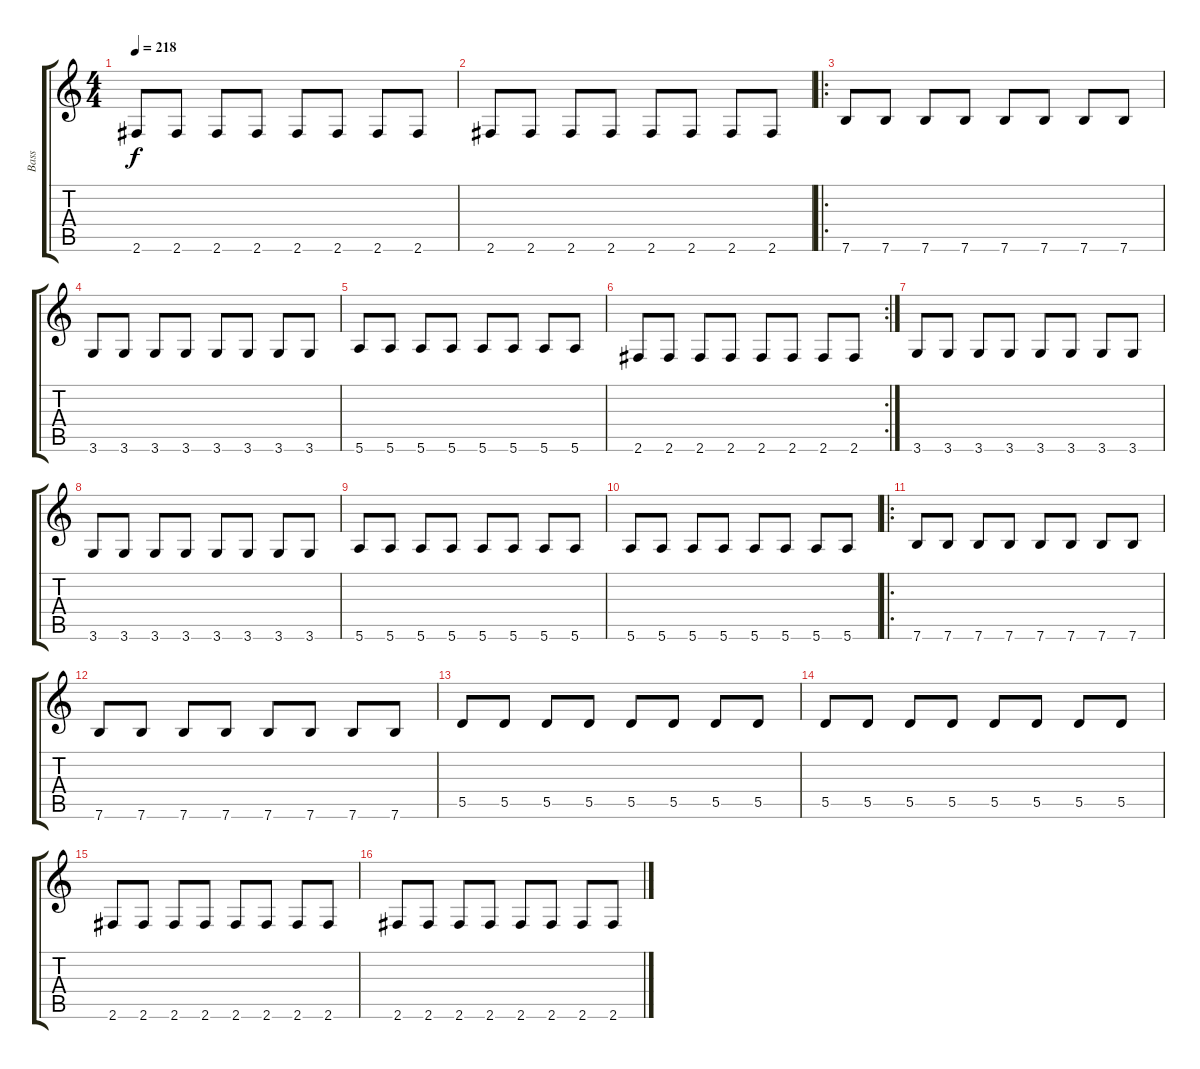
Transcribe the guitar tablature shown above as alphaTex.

\track ("Bass" "Bass") {instrument electricbassfinger}
\staff {score tabs}
\tuning (E4 B3 G3 D3 A2 E2) {hide}
\ts (4 4)
\tempo 218
\clef g2
\ks c
2.6.8{dy f} 2.6.8 2.6.8 2.6.8 2.6.8 2.6.8 2.6.8 2.6.8 |
2.6.8 2.6.8 2.6.8 2.6.8 2.6.8 2.6.8 2.6.8 2.6.8 |
\ro
7.6.8 7.6.8 7.6.8 7.6.8 7.6.8 7.6.8 7.6.8 7.6.8 |
3.6.8 3.6.8 3.6.8 3.6.8 3.6.8 3.6.8 3.6.8 3.6.8 |
5.6.8 5.6.8 5.6.8 5.6.8 5.6.8 5.6.8 5.6.8 5.6.8 |
\rc 2
2.6.8 2.6.8 2.6.8 2.6.8 2.6.8 2.6.8 2.6.8 2.6.8 |
3.6.8 3.6.8 3.6.8 3.6.8 3.6.8 3.6.8 3.6.8 3.6.8 |
3.6.8 3.6.8 3.6.8 3.6.8 3.6.8 3.6.8 3.6.8 3.6.8 |
5.6.8 5.6.8 5.6.8 5.6.8 5.6.8 5.6.8 5.6.8 5.6.8 |
5.6.8 5.6.8 5.6.8 5.6.8 5.6.8 5.6.8 5.6.8 5.6.8 |
\ro
7.6.8 7.6.8 7.6.8 7.6.8 7.6.8 7.6.8 7.6.8 7.6.8 |
7.6.8 7.6.8 7.6.8 7.6.8 7.6.8 7.6.8 7.6.8 7.6.8 |
5.5.8 5.5.8 5.5.8 5.5.8 5.5.8 5.5.8 5.5.8 5.5.8 |
5.5.8 5.5.8 5.5.8 5.5.8 5.5.8 5.5.8 5.5.8 5.5.8 |
2.6.8 2.6.8 2.6.8 2.6.8 2.6.8 2.6.8 2.6.8 2.6.8 |
2.6.8 2.6.8 2.6.8 2.6.8 2.6.8 2.6.8 2.6.8 2.6.8
